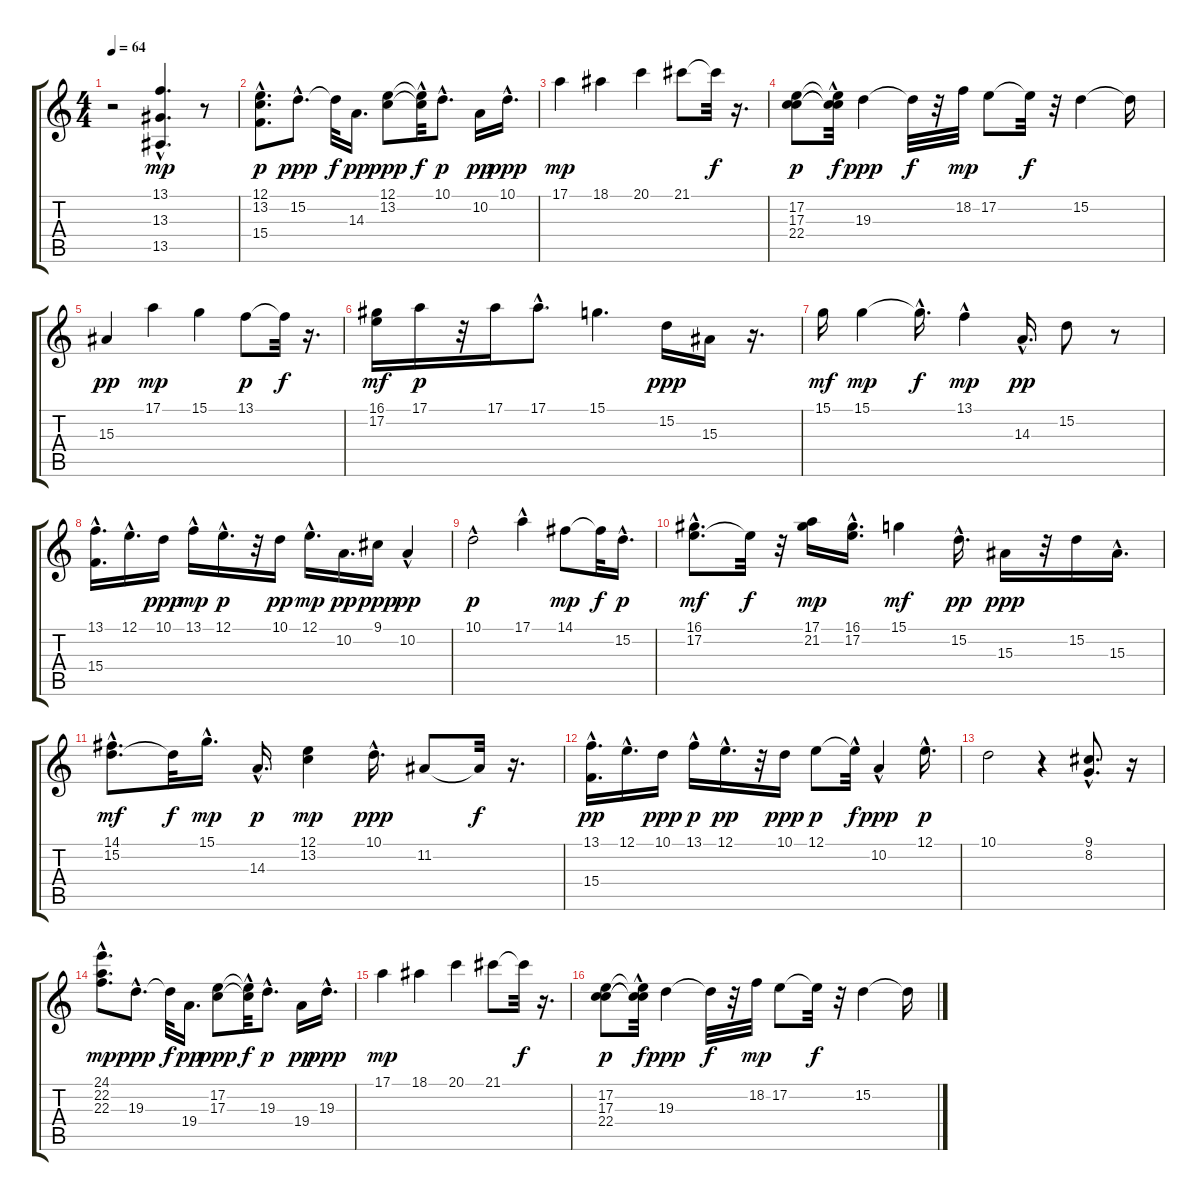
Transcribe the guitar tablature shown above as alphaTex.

\track "" {instrument rockorgan}
\staff {score tabs}
\tuning (E4 B3 G3 D3 A2 E2) {hide}
\ts (4 4)
\tempo 64
\clef g2
\ks c
r.2{dy mp instrument rockorgan} (13.1{hac} 13.3{hac} 13.5{hac}).4{d} r.8 |
(12.1{hac} 13.2{hac} 15.4{hac}).8{d dy p} 15.2{hac}.8{d dy ppp} 15.2{t}.32{dy f} 14.3.16{d dy pp} (12.1 13.2).8{dy ppp} (12.1{hac t} 13.2{hac t}).32{dy f} 10.1{hac}.8{d dy p} 10.2.16{dy pp} 10.1{hac}.16{d dy ppp} |
17.1.4{dy mp} 18.1.4 20.1.4 21.1.8 21.1{t}.32{dy f} r.16{d} |
(17.2 17.3 22.4).8{dy p} (17.2{t} 17.3{t} 22.4{hac t}).32{dy f} 19.3.4{dy ppp} 19.3{t}.32{dy f} r.32 18.2.32{dy mp} 17.2.8 17.2{t}.32{dy f} r.32 15.2.4 15.2{t}.16 |
15.3.4{dy pp} 17.1.4{dy mp} 15.1.4 13.1.8{dy p} 13.1{t}.32{dy f} r.16{d} |
(16.1 17.2).16{dy mf} 17.1.16{dy p} r.32 17.1.16 17.1{hac}.8{d} 15.1.4{d} 15.2.16{dy ppp} 15.3.16 r.16{d} |
15.1.16{dy mf} 15.1.4{dy mp} 15.1{hac t}.16{d dy f} 13.1{hac}.4{dy mp} 14.3{hac}.16{d dy pp} 15.2.8 r.8 |
(13.1{hac} 15.4).16{d} 12.1{hac}.16{d} 10.1.16{dy ppp} 13.1{hac}.16{dy mp} 12.1{hac}.16{d dy p} r.32 10.1.16{dy pp} 12.1{hac}.16{d dy mp} 10.2.16{d dy pp} 9.1.16{dy ppp} 10.2{hac}.4{dy pp} |
10.1{hac}.2{dy p} 17.1{hac}.4 14.1.8{dy mp} 14.1{t}.32{dy f} 15.2{hac}.16{d dy p} |
(16.1 17.2{hac}).8{d dy mf} 17.2{t}.32{dy f} r.32 (17.1 21.2).16{dy mp} (16.1 17.2{hac}).16{d} 15.1.4{dy mf} 15.2{hac}.16{d dy pp} 15.3.16{dy ppp} r.32 15.2.16 15.3{hac}.16{d} |
(14.1 15.2{hac}).8{d dy mf} 15.2{t}.32{dy f} 15.1{hac}.16{d dy mp} 14.3{hac}.16{d dy p} (12.1 13.2).4{dy mp} 10.1{hac}.16{d dy ppp} 11.2.8 11.2{t}.32{dy f} r.16{d} |
(13.1{hac} 15.4).16{d dy pp} 12.1{hac}.16{d} 10.1.16{dy ppp} 13.1{hac}.16{dy p} 12.1{hac}.16{d dy pp} r.32 10.1.16{dy ppp} 12.1.8{dy p} 12.1{hac t}.32{dy f} 10.2{hac}.4{dy ppp} 12.1{hac}.16{d dy p} |
10.1.2 r.4 (9.1{hac} 8.2{hac}).8{d} r.16 |
(24.1{hac} 22.2{hac} 22.3{hac}).8{d dy mp} 19.3{hac}.8{d dy ppp} 19.3{t}.32{dy f} 19.4.16{d dy pp} (17.2 17.3).8{dy ppp} (17.2{hac t} 17.3{hac t}).32{dy f} 19.3{hac}.8{d dy p} 19.4.16{dy pp} 19.3{hac}.16{d dy ppp} |
17.1.4{dy mp} 18.1.4 20.1.4 21.1.8 21.1{t}.32{dy f} r.16{d} |
(17.2 17.3 22.4).8{dy p} (17.2{t} 17.3{t} 22.4{hac t}).32{dy f} 19.3.4{dy ppp} 19.3{t}.32{dy f} r.32 18.2.32{dy mp} 17.2.8 17.2{t}.32{dy f} r.32 15.2.4 15.2{t}.16
